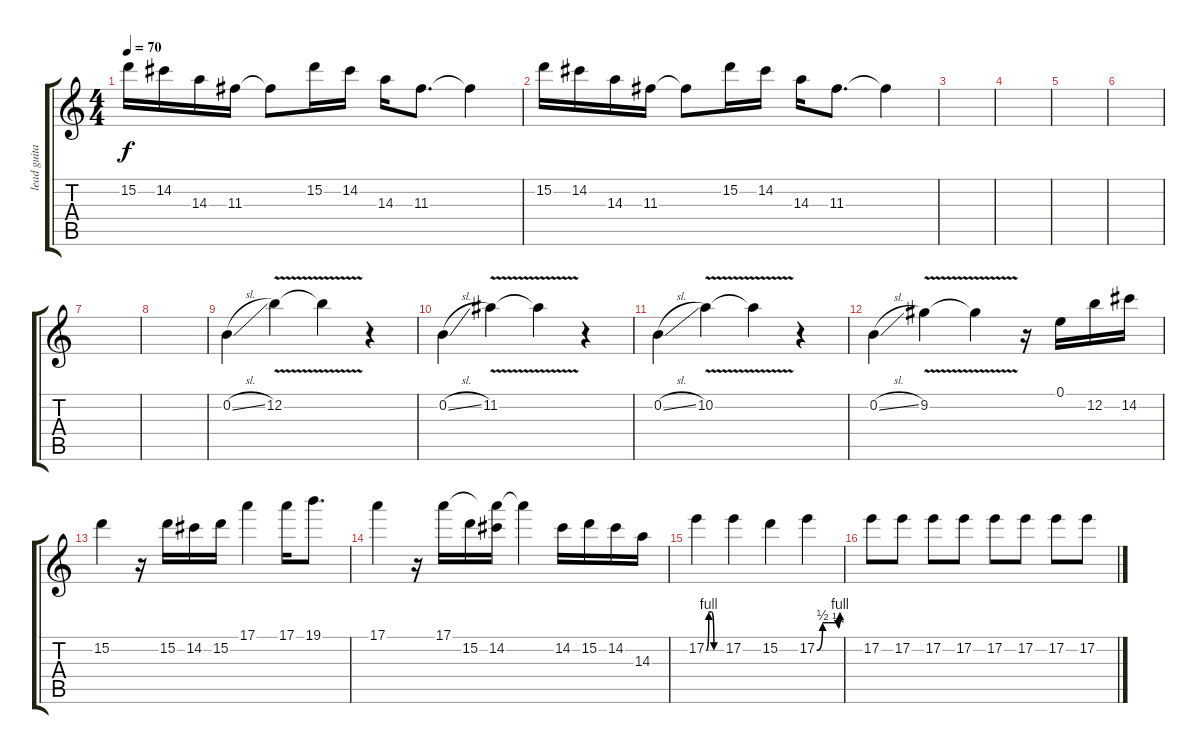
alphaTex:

\track ("lead guitar" "lead guita") {instrument overdrivenguitar}
\staff {score tabs}
\tuning (E4 B3 G3 D3 A2 E2) {hide}
\ts (4 4)
\tempo 70
\clef g2
\ks c
15.2.16{dy f} 14.2.16 14.3.16 11.3.16 11.3{t}.8 15.2.16 14.2.16 14.3.16 11.3.8{d} 11.3{t}.4 |
15.2.16 14.2.16 14.3.16 11.3.16 11.3{t}.8 15.2.16 14.2.16 14.3.16 11.3.8{d} 11.3{t}.4 |
|
|
|
|
|
|
0.2{sl}.4 12.2{v}.4 12.2{t}.4 r.4 |
0.2{sl}.4 11.2{v}.4 11.2{t}.4 r.4 |
0.2{sl}.4 10.2{v}.4 10.2{t}.4 r.4 |
0.2{sl}.4 9.2{v}.4 9.2{t}.4 r.16 0.1.16 12.2.16 14.2.16 |
15.2.4 r.16 15.2.16 14.2.16 15.2.16 17.1.4 17.1.16 19.1.8{d} |
17.1.4 r.16 17.1.16 15.2.16 (17.1{t} 14.2).16 17.1{t}.4 14.2.16 15.2.16 14.2.16 14.3.16 |
17.2{be (custom 0 0 10 4 20 4 30 0 60 0)}.4 17.2.4 15.2.4 17.2{be (custom 0 0 15 2 30 2 48 2 51 2 55 1 60 4)}.4 |
17.2.8 17.2.8 17.2.8 17.2.8 17.2.8 17.2.8 17.2.8 17.2.8
